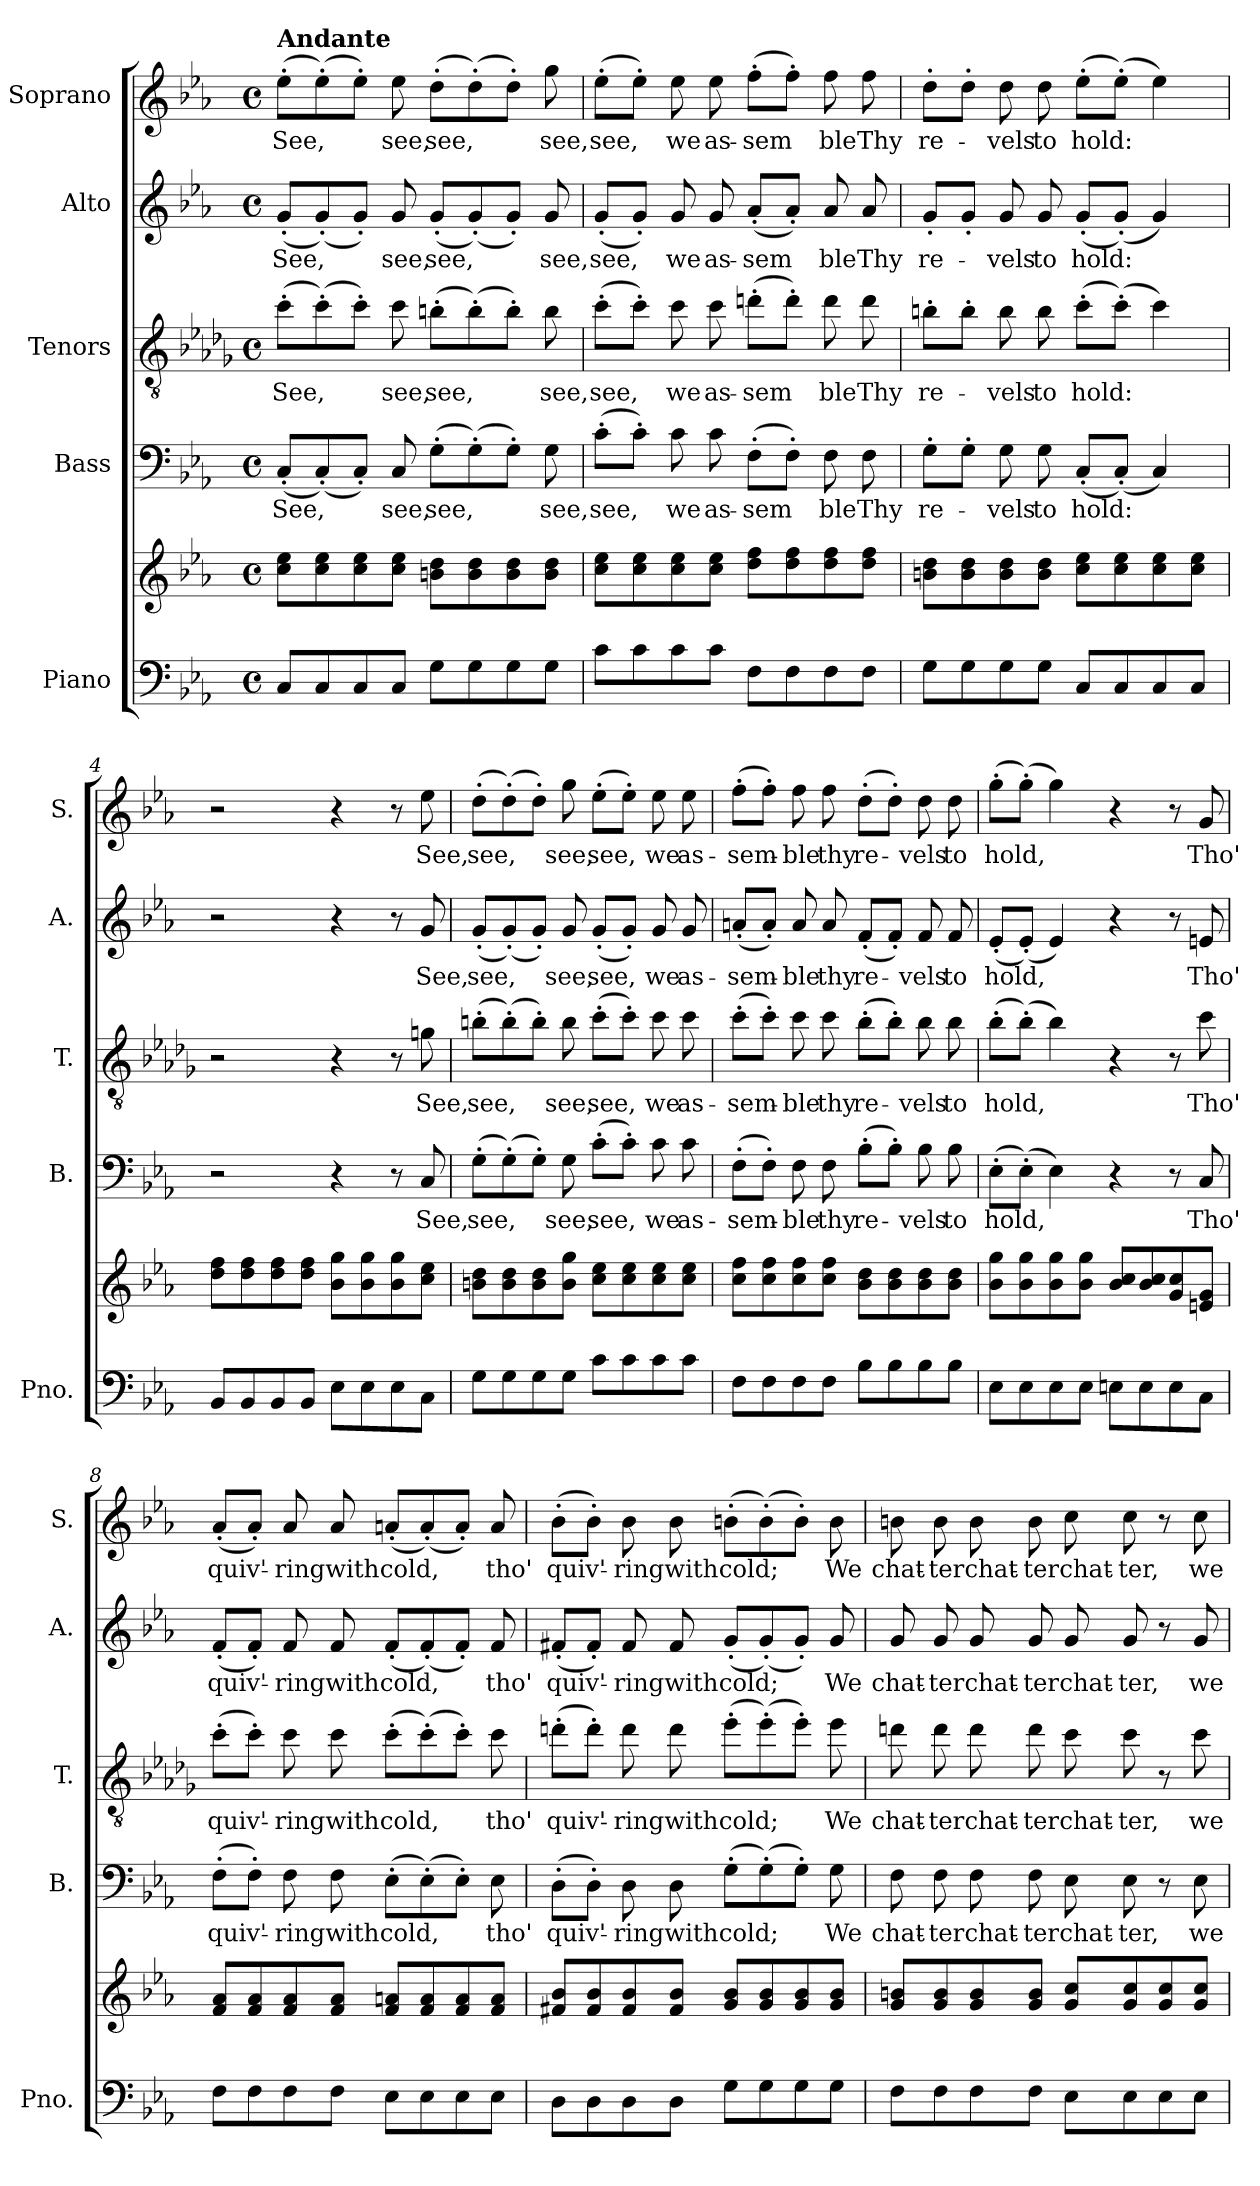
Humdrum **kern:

**kern	**kern	**kern	**text	**kern	**text	**kern	**text	**kern	**text
*part5	*part5	*part4	*part4	*part3	*part3	*part2	*part2	*part1	*part1
*staff6	*staff5	*staff4	*staff4	*staff3	*staff3	*staff2	*staff2	*staff1	*staff1
*I"Piano	*	*I"Bass	*	*I"Tenors	*	*I"Alto	*	*I"Soprano	*
*I'Pno.	*	*I'B.	*	*I'T.	*	*I'A.	*	*I'S.	*
*clefF4	*clefG2	*clefF4	*	*clefGv2	*	*clefG2	*	*clefG2	*
*	*	*	*	*ITrd8c14	*	*	*	*	*
*k[b-e-a-]	*k[b-e-a-]	*k[b-e-a-]	*	*k[b-e-a-d-g-]	*	*k[b-e-a-]	*	*k[b-e-a-]	*
*M4/4	*M4/4	*M4/4	*	*M4/4	*	*M4/4	*	*M4/4	*
*met(c)	*met(c)	*met(c)	*	*met(c)	*	*met(c)	*	*met(c)	*
*MM70	*MM70	*MM70	*	*MM70	*	*MM70	*	*MM70	*
=1	=1	=1	=1	=1	=1	=1	=1	=1	=1
!	!	!	!	!	!	!	!	!LO:TX:a:B:t=Andante	!
8C/L	8cc\ 8ee-\L	(8C'/L	See,	(8c'i\L	See,	(8g'/L	See,	(8ee-'\L	See,
8C/	8cc\ 8ee-\	(8C'/)	.	(8c'i\)	.	(8g'/)	.	(8ee-'\)	.
8C/	8cc\ 8ee-\	8C'/J)	.	8c'i\J)	.	8g'/J)	.	8ee-'\J)	.
8C/J	8cc\ 8ee-\J	8C/	see,	8ci\	see,	8g/	see,	8ee-\	see,
8G\L	8bn\ 8dd\L	(8G'\L	see,	(8Bn'i\L	see,	(8g'/L	see,	(8dd'\L	see,
8G\	8b\ 8dd\	(8G'\)	.	(8B'i\)	.	(8g'/)	.	(8dd'\)	.
8G\	8b\ 8dd\	8G'\J)	.	8B'i\J)	.	8g'/J)	.	8dd'\J)	.
8G\J	8b\ 8dd\J	8G\	see,	8Bi\	see,	8g/	see,	8gg\	see,
=2	=2	=2	=2	=2	=2	=2	=2	=2	=2
8c\L	8cc\ 8ee-\L	(8c'\L	see,	(8c'i\L	see,	(8g'/L	see,	(8ee-'\L	see,
8c\	8cc\ 8ee-\	8c'\J)	.	8c'i\J)	.	8g'/J)	.	8ee-'\J)	.
8c\	8cc\ 8ee-\	8c\	we	8ci\	we	8g/	we	8ee-\	we
8c\J	8cc\ 8ee-\J	8c\	as-	8ci\	as-	8g/	as-	8ee-\	as-
8F\L	8dd\ 8ff\L	(8F'\L	-sem	(8dn'i\L	-sem	(8a-'/L	-sem	(8ff'\L	-sem
8F\	8dd\ 8ff\	8F'\J)	.	8d'i\J)	.	8a-'/J)	.	8ff'\J)	.
8F\	8dd\ 8ff\	8F\	ble	8di\	ble	8a-/	ble	8ff\	ble
8F\J	8dd\ 8ff\J	8F\	Thy	8di\	Thy	8a-/	Thy	8ff\	Thy
=3	=3	=3	=3	=3	=3	=3	=3	=3	=3
8G\L	8bn\ 8dd\L	8G'\L	re-	8Bn'i\L	re-	8g'/L	re-	8dd'\L	re-
8G\	8b\ 8dd\	8G'\J	.	8B'i\J	.	8g'/J	.	8dd'\J	.
8G\	8b\ 8dd\	8G\	-vels	8Bi\	-vels	8g/	-vels	8dd\	-vels
8G\J	8b\ 8dd\J	8G\	to	8Bi\	to	8g/	to	8dd\	to
8C/L	8cc\ 8ee-\L	(8C'/L	hold:	(8c'i\L	hold:	(8g'/L	hold:	(8ee-'\L	hold:
8C/	8cc\ 8ee-\	(8C'/J)	.	(8c'i\J)	.	(8g'/J)	.	(8ee-'\J)	.
8C/	8cc\ 8ee-\	4C/)	.	4ci\)	.	4g/)	.	4ee-\)	.
8C/J	8cc\ 8ee-\J	.	.	.	.	.	.	.	.
=4	=4	=4	=4	=4	=4	=4	=4	=4	=4
8BB-/L	8dd\ 8ff\L	2r	.	2r	.	2r	.	2r	.
8BB-/	8dd\ 8ff\	.	.	.	.	.	.	.	.
8BB-/	8dd\ 8ff\	.	.	.	.	.	.	.	.
8BB-/J	8dd\ 8ff\J	.	.	.	.	.	.	.	.
8E-\L	8b-\ 8gg\L	4r	.	4r	.	4r	.	4r	.
8E-\	8b-\ 8gg\	.	.	.	.	.	.	.	.
8E-\	8b-\ 8gg\	8r	.	8r	.	8r	.	8r	.
8C\J	8cc\ 8ee-\J	8C/	See,	8Gni\	See,	8g/	See,	8ee-\	See,
!!LO:LB:g=z
=5	=5	=5	=5	=5	=5	=5	=5	=5	=5
8G\L	8bn\ 8dd\L	(8G'\L	see,	(8Bn'i\L	see,	(8g'/L	see,	(8dd'\L	see,
8G\	8b\ 8dd\	(8G'\)	.	(8B'i\)	.	(8g'/)	.	(8dd'\)	.
8G\	8b\ 8dd\	8G'\J)	.	8B'i\J)	.	8g'/J)	.	8dd'\J)	.
8G\J	8b\ 8gg\J	8G\	see,	8Bi\	see,	8g/	see,	8gg\	see,
8c\L	8cc\ 8ee-\L	(8c'\L	see,	(8c'i\L	see,	(8g'/L	see,	(8ee-'\L	see,
8c\	8cc\ 8ee-\	8c'\J)	.	8c'i\J)	.	8g'/J)	.	8ee-'\J)	.
8c\	8cc\ 8ee-\	8c\	we	8ci\	we	8g/	we	8ee-\	we
8c\J	8cc\ 8ee-\J	8c\	as-	8ci\	as-	8g/	as-	8ee-\	as-
=6	=6	=6	=6	=6	=6	=6	=6	=6	=6
8F\L	8cc\ 8ff\L	(8F'\L	-sem-	(8c'i\L	-sem-	(8an'/L	-sem-	(8ff'\L	-sem-
8F\	8cc\ 8ff\	8F'\J)	.	8c'i\J)	.	8a'/J)	.	8ff'\J)	.
8F\	8cc\ 8ff\	8F\	-ble	8ci\	-ble	8a/	-ble	8ff\	-ble
8F\J	8cc\ 8ff\J	8F\	thy	8ci\	thy	8a/	thy	8ff\	thy
8B-\L	8b-\ 8dd\L	(8B-'\L	re-	(8B-'i\L	re-	(8f'/L	re-	(8dd'\L	re-
8B-\	8b-\ 8dd\	8B-'\J)	.	8B-'i\J)	.	8f'/J)	.	8dd'\J)	.
8B-\	8b-\ 8dd\	8B-\	-vels	8B-i\	-vels	8f/	-vels	8dd\	-vels
8B-\J	8b-\ 8dd\J	8B-\	to	8B-i\	to	8f/	to	8dd\	to
=7	=7	=7	=7	=7	=7	=7	=7	=7	=7
8E-\L	8b-\ 8gg\L	(8E-'\L	hold,	(8B-'i\L	hold,	(8e-'/L	hold,	(8gg'\L	hold,
8E-\	8b-\ 8gg\	(8E-'\J)	.	(8B-'i\J)	.	(8e-'/J)	.	(8gg'\J)	.
8E-\	8b-\ 8gg\	4E-\)	.	4B-i\)	.	4e-/)	.	4gg\)	.
8E-\J	8b-\ 8gg\J	.	.	.	.	.	.	.	.
8En\L	8b-/ 8cc/L	4r	.	4r	.	4r	.	4r	.
8E\	8b-/ 8cc/	.	.	.	.	.	.	.	.
8E\	8g/ 8cc/	8r	.	8r	.	8r	.	8r	.
8C\J	8en/ 8g/J	8C/	Tho'	8ci\	Tho'	8en/	Tho'	8g/	Tho'
!!LO:PB:g=z
=8	=8	=8	=8	=8	=8	=8	=8	=8	=8
8F\L	8f/ 8a-/L	(>8F'\L	quiv'-	(>8c'i\L	quiv'-	(>8f'/L	quiv'-	(>8a-'/L	quiv'-
8F\	8f/ 8a-/	8F'\J)	.	8c'i\J)	.	8f'/J)	.	8a-'/J)	.
8F\	8f/ 8a-/	8F\	-ring	8ci\	-ring	8f/	-ring	8a-/	-ring
8F\J	8f/ 8a-/J	8F\	with	8ci\	with	8f/	with	8a-/	with
8E-\L	8f/ 8an/L	(>8E-'\L	cold,	(>8c'i\L	cold,	(>8f'/L	cold,	(>8an'/L	cold,
8E-\	8f/ 8a/	(>8E-'\)	.	(>8c'i\)	.	(>8f'/)	.	(>8a'/)	.
8E-\	8f/ 8a/	8E-'\J)	.	8c'i\J)	.	8f'/J)	.	8a'/J)	.
8E-\J	8f/ 8a/J	8E-\	tho'	8ci\	tho'	8f/	tho'	8a/	tho'
!!LO:PB:g=z
=9	=9	=9	=9	=9	=9	=9	=9	=9	=9
8D\L	8f#X/ 8b-/L	(8D'\L	quiv'-	(8dn'i\L	quiv'-	(8f#X'/L	quiv'-	(8b-'\L	quiv'-
8D\	8f#/ 8b-/	8D'\J)	.	8d'i\J)	.	8f#'/J)	.	8b-'\J)	.
8D\	8f#/ 8b-/	8D\	-ring	8di\	-ring	8f#/	-ring	8b-\	-ring
8D\J	8f#/ 8b-/J	8D\	with	8di\	with	8f#/	with	8b-\	with
8G\L	8g/ 8b-/L	(8G'\L	cold;	(8e-'i\L	cold;	(8g'/L	cold;	(8bn'\L	cold;
8G\	8g/ 8b-/	(8G'\)	.	(8e-'i\)	.	(8g'/)	.	(8b'\)	.
8G\	8g/ 8b-/	8G'\J)	.	8e-'i\J)	.	8g'/J)	.	8b'\J)	.
8G\J	8g/ 8b-/J	8G\	We	8e-i\	We	8g/	We	8b\	We
=10	=10	=10	=10	=10	=10	=10	=10	=10	=10
8F\L	8g/ 8bn/L	8F\	chat-	8dni\	chat-	8g/	chat-	8bn\	chat-
8F\	8g/ 8b/	8F\	-ter	8di\	-ter	8g/	-ter	8b\	-ter
8F\	8g/ 8b/	8F\	chat-	8di\	chat-	8g/	chat-	8b\	chat-
8F\J	8g/ 8b/J	8F\	-ter	8di\	-ter	8g/	-ter	8b\	-ter
8E-\L	8g/ 8cc/L	8E-\	chat-	8ci\	chat-	8g/	chat-	8cc\	chat-
8E-\	8g/ 8cc/	8E-\	-ter,	8ci\	-ter,	8g/	-ter,	8cc\	-ter,
8E-\	8g/ 8cc/	8r	.	8r	.	8r	.	8r	.
8E-\J	8g/ 8cc/J	8E-\	we	8ci\	we	8g/	we	8cc\	we
=	=	=	=	=	=	=	=	=	=
*-	*-	*-	*-	*-	*-	*-	*-	*-	*-
